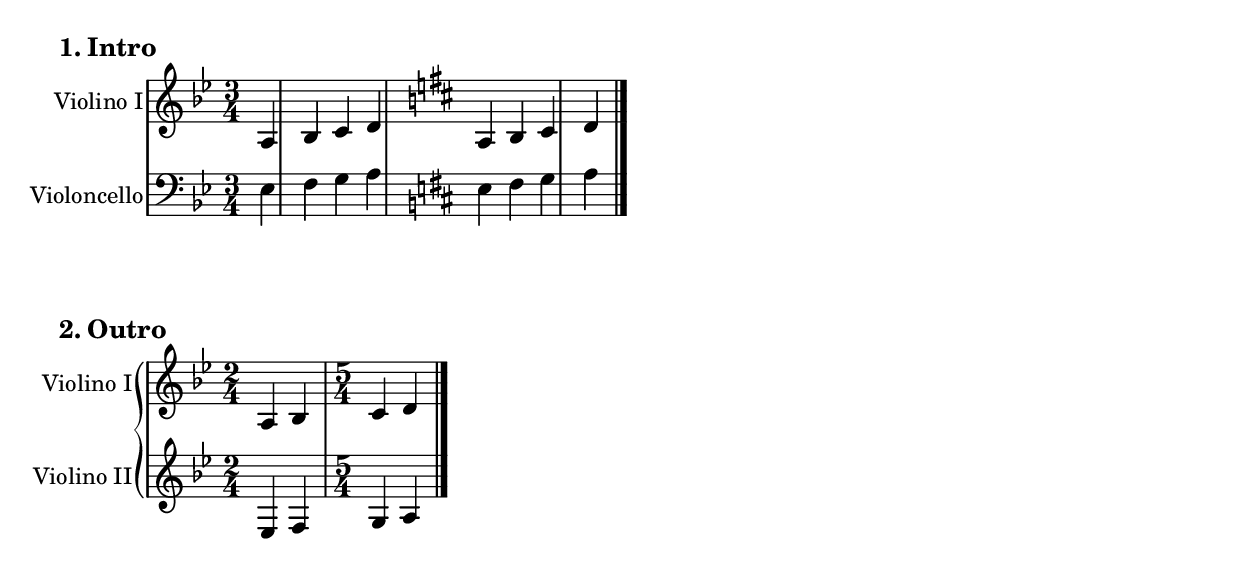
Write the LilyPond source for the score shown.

\version "2.18.2"

ldIintroViolinoIMusic = \relative c {
  << \new Voice = "violino1_voice1" {
    \time 3/4
    \key bes \major
    a'4 bes c d
    \key d \major
    a b cis d
  } >>
}
ldIintroVioloncelloMusic = \relative c {
  << \new Voice = "violoncello_voice1" {
    \time 3/4
    \key bes \major
    ees4 f g a
    \key d \major
    e fis g a
  } >>
}
ldIIoutroViolinoIMusic = \relative c {
  << \new Voice = "violino1_voice1" {
    \time 2/4
    \key bes \major
    a'4 bes
    \time 5/4
    c d
  } >>
}
ldIIoutroViolinoIIMusic = \relative c {
  << \new Voice = "violino2_voice1" {
    \time 2/4
    \key bes \major
    ees4 f
    \time 5/4
    g a
  } >>
}

\book {
  \header {
  }

  \bookpart { 
    \score {
      \header {
        piece = \markup { \bold \large { 1. Intro } }
      }

      \new StaffGroup <<
        \set StaffGroup.systemStartDelimiterHierarchy = #'(SystemStartBar violino1 violoncello )
        <<
        \new Staff = ViolinoIStaff \with { }
        \context Staff = ViolinoIStaff {
          \set Staff.instrumentName = #"Violino I"
          \clef "treble"
          \partial 8
          \ldIintroViolinoIMusic
          \bar "|."
        }
        >>

        <<
        \new Staff = VioloncelloStaff \with { }
        \context Staff = VioloncelloStaff {
          \set Staff.instrumentName = #"Violoncello"
          \clef "bass"
          \partial 8
          \ldIintroVioloncelloMusic
          \bar "|."
        }
        >>
      >>
    }

    \score {
      \header {
        piece = \markup { \bold \large { 2. Outro } }
      }

      \new StaffGroup <<
        \set StaffGroup.systemStartDelimiterHierarchy = #'(SystemStartBar (SystemStartBrace violino1 violino2) )
        <<
        \new Staff = ViolinoIStaff \with { }
        \context Staff = ViolinoIStaff {
          \set Staff.instrumentName = #"Violino I"
          \clef "treble"
          \ldIIoutroViolinoIMusic
          \bar "|."
        }
        >>

        <<
        \new Staff = ViolinoIIStaff \with { }
        \context Staff = ViolinoIIStaff {
          \set Staff.instrumentName = #"Violino II"
          \clef "treble"
          \ldIIoutroViolinoIIMusic
          \bar "|."
        }
        >>
      >>
    }
  }
}
